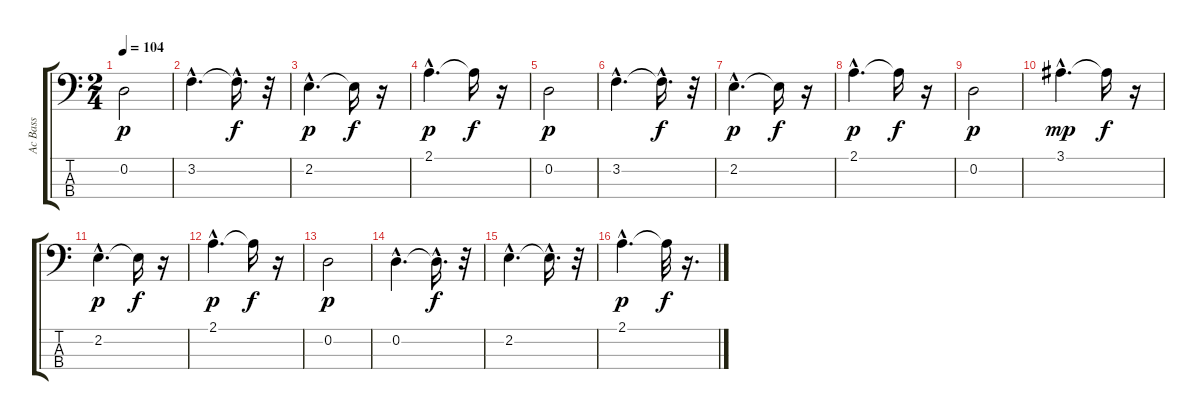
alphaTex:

\track ("Ac Bass" "Ac Bass") {instrument acousticbass}
\staff {score tabs}
\tuning (G2 D2 A1 E1) {hide}
\ts (2 4)
\tempo 104
\clef f4
\ks c
0.2.2{dy p} |
3.2{hac}.4{d} 3.2{hac t}.16{d dy f} r.32 |
2.2{hac}.4{d dy p} 2.2{t}.16{dy f} r.16 |
2.1{hac}.4{d dy p} 2.1{t}.16{dy f} r.16 |
0.2.2{dy p} |
3.2{hac}.4{d} 3.2{hac t}.16{d dy f} r.32 |
2.2{hac}.4{d dy p} 2.2{t}.16{dy f} r.16 |
2.1{hac}.4{d dy p} 2.1{t}.16{dy f} r.16 |
0.2.2{dy p} |
3.1{hac}.4{d dy mp} 3.1{t}.16{dy f} r.16 |
2.2{hac}.4{d dy p} 2.2{t}.16{dy f} r.16 |
2.1{hac}.4{d dy p} 2.1{t}.16{dy f} r.16 |
0.2.2{dy p} |
0.2{hac}.4{d} 0.2{hac t}.16{d dy f} r.32 |
2.2{hac}.4{d} 2.2{hac t}.16{d} r.32 |
2.1{hac}.4{d dy p} 2.1{t}.32{dy f} r.16{d}
